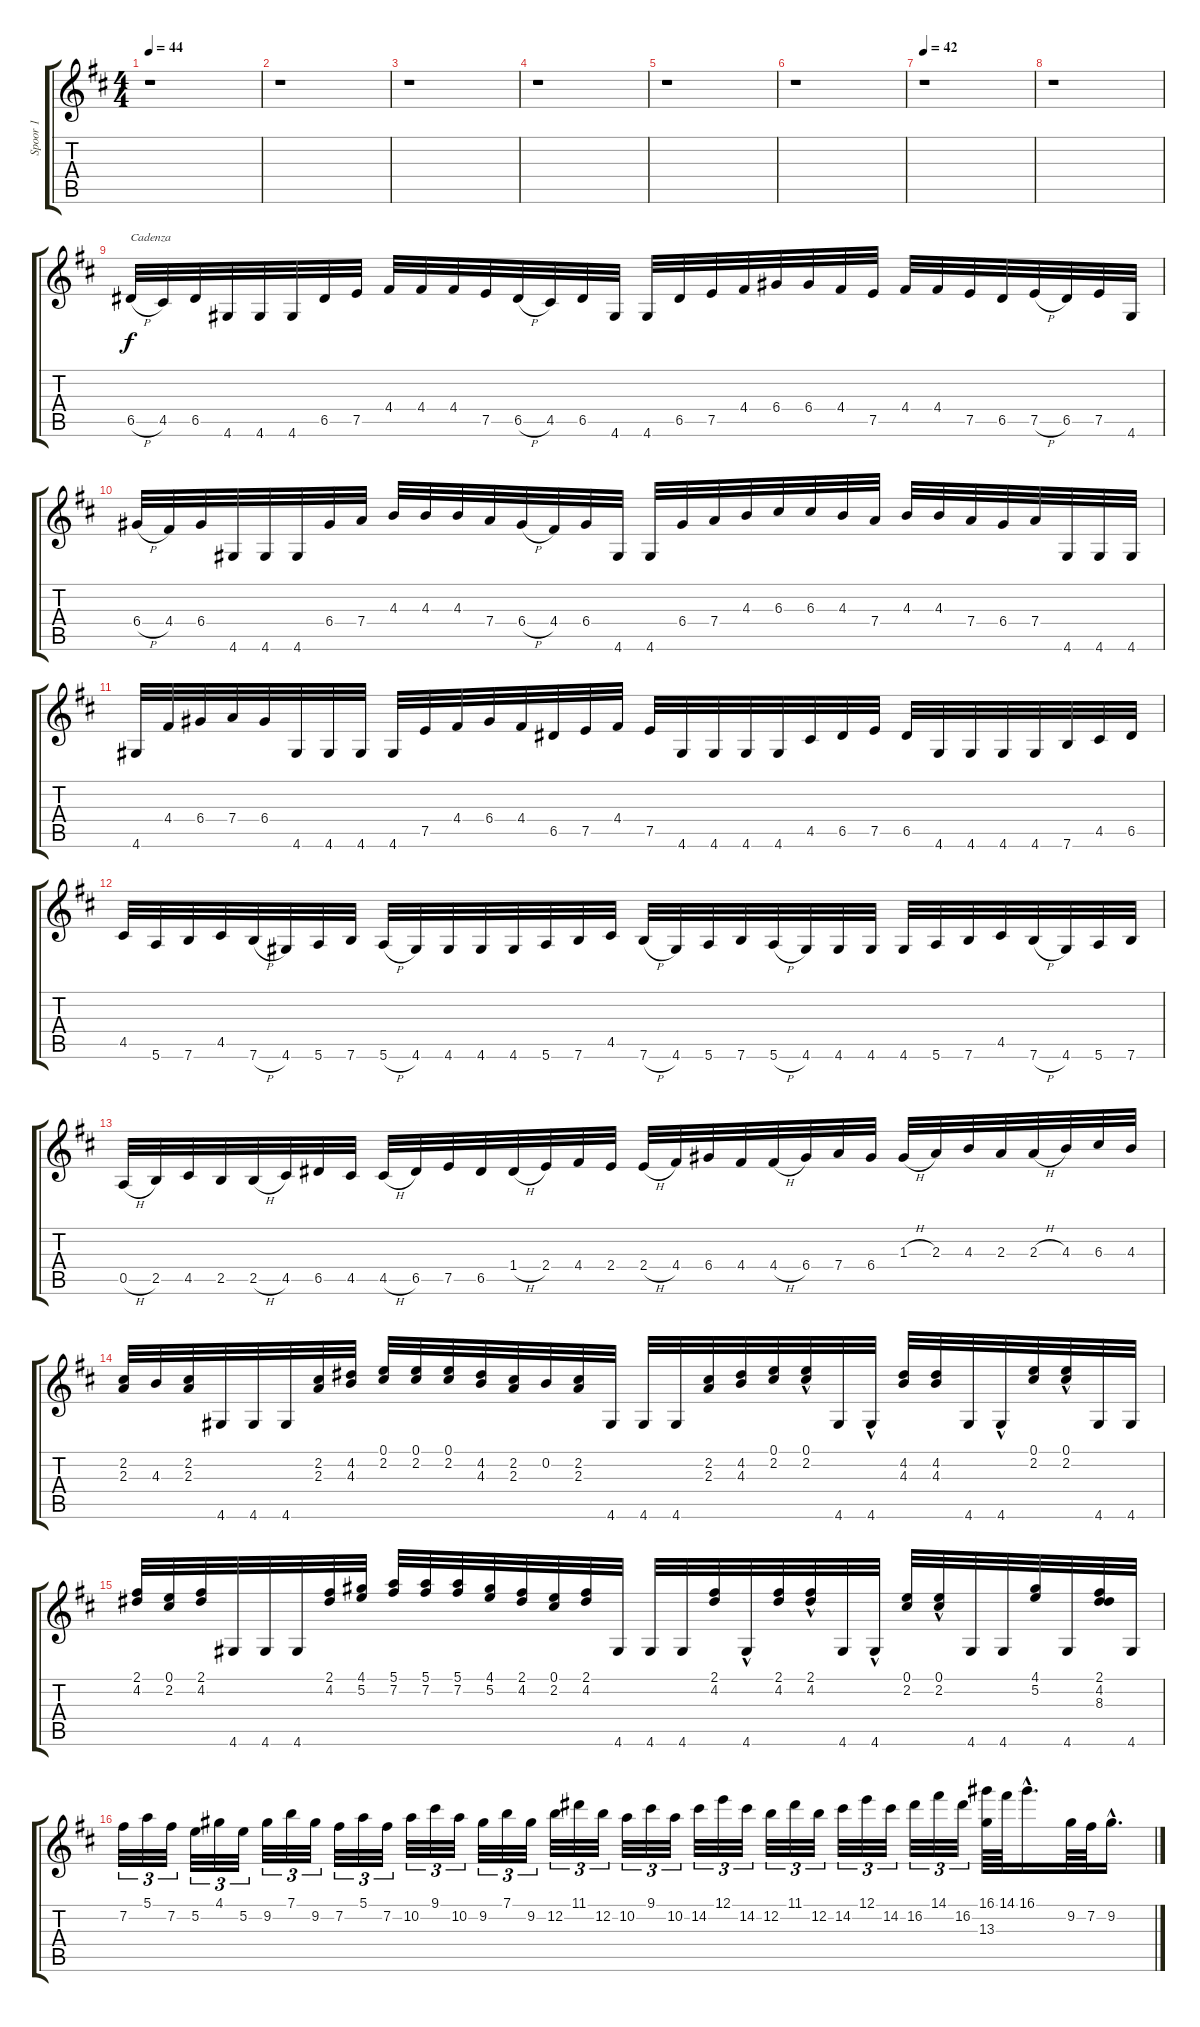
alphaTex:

\track ("Spoor 1" "Spoor 1") {instrument acousticguitarnylon}
\staff {score tabs}
\tuning (E4 B3 G3 D3 A2 E2) {hide}
\ts (4 4)
\tempo 44
\clef g2
\ks d
r.1{dy f} |
r.1 |
r.1 |
r.1 |
r.1 |
r.1 |
\tempo 42
r.1 |
r.1 |
6.5{h}.32{txt "Cadenza"} 4.5.32 6.5.32 4.6.32 4.6.32 4.6.32 6.5.32 7.5.32 4.4.32 4.4.32 4.4.32 7.5.32 6.5{h}.32 4.5.32 6.5.32 4.6.32 4.6.32 6.5.32 7.5.32 4.4.32 6.4.32 6.4.32 4.4.32 7.5.32 4.4.32 4.4.32 7.5.32 6.5.32 7.5{h}.32 6.5.32 7.5.32 4.6.32 |
6.4{h}.32 4.4.32 6.4.32 4.6.32 4.6.32 4.6.32 6.4.32 7.4.32 4.3.32 4.3.32 4.3.32 7.4.32 6.4{h}.32 4.4.32 6.4.32 4.6.32 4.6.32 6.4.32 7.4.32 4.3.32 6.3.32 6.3.32 4.3.32 7.4.32 4.3.32 4.3.32 7.4.32 6.4.32 7.4.32 4.6.32 4.6.32 4.6.32 |
4.6.32 4.4.32 6.4.32 7.4.32 6.4.32 4.6.32 4.6.32 4.6.32 4.6.32 7.5.32 4.4.32 6.4.32 4.4.32 6.5.32 7.5.32 4.4.32 7.5.32 4.6.32 4.6.32 4.6.32 4.6.32 4.5.32 6.5.32 7.5.32 6.5.32 4.6.32 4.6.32 4.6.32 4.6.32 7.6.32 4.5.32 6.5.32 |
4.5.32 5.6.32 7.6.32 4.5.32 7.6{h}.32 4.6.32 5.6.32 7.6.32 5.6{h}.32 4.6.32 4.6.32 4.6.32 4.6.32 5.6.32 7.6.32 4.5.32 7.6{h}.32 4.6.32 5.6.32 7.6.32 5.6{h}.32 4.6.32 4.6.32 4.6.32 4.6.32 5.6.32 7.6.32 4.5.32 7.6{h}.32 4.6.32 5.6.32 7.6.32 |
0.5{h}.32 2.5.32 4.5.32 2.5.32 2.5{h}.32 4.5.32 6.5.32 4.5.32 4.5{h}.32 6.5.32 7.5.32 6.5.32 1.4{h}.32 2.4.32 4.4.32 2.4.32 2.4{h}.32 4.4.32 6.4.32 4.4.32 4.4{h}.32 6.4.32 7.4.32 6.4.32 1.3{h}.32 2.3.32 4.3.32 2.3.32 2.3{h}.32 4.3.32 6.3.32 4.3.32 |
(2.2 2.3).32 4.3.32 (2.2 2.3).32 4.6.32 4.6.32 4.6.32 (2.2 2.3).32 (4.2 4.3).32 (0.1 2.2).32 (0.1 2.2).32 (0.1 2.2).32 (4.2 4.3).32 (2.2 2.3).32 0.2.32 (2.2 2.3).32 4.6.32 4.6.32 4.6.32 (2.2 2.3).32 (4.2 4.3).32 (0.1 2.2).32 (0.1 2.2{hac}).32 4.6.32 4.6{hac}.32 (4.2 4.3).32 (4.2 4.3).32 4.6.32 4.6{hac}.32 (0.1 2.2).32 (0.1 2.2{hac}).32 4.6.32 4.6.32 |
(2.1 4.2).32 (0.1 2.2).32 (2.1 4.2).32 4.6.32 4.6.32 4.6.32 (2.1 4.2).32 (4.1 5.2).32 (5.1 7.2).32 (5.1 7.2).32 (5.1 7.2).32 (4.1 5.2).32 (2.1 4.2).32 (0.1 2.2).32 (2.1 4.2).32 4.6.32 4.6.32 4.6.32 (2.1 4.2).32 4.6{hac}.32 (2.1 4.2).32 (2.1 4.2{hac}).32 4.6.32 4.6{hac}.32 (0.1 2.2).32 (0.1 2.2{hac}).32 4.6.32 4.6.32 (4.1 5.2).32 4.6.32 (2.1 4.2 8.3).32 4.6.32 |
7.2.32{tu (3 2)} 5.1.32{tu (3 2)} 7.2.32{tu (3 2)} 5.2.32{tu (3 2)} 4.1.32{tu (3 2)} 5.2.32{tu (3 2)} 9.2.32{tu (3 2)} 7.1.32{tu (3 2)} 9.2.32{tu (3 2)} 7.2.32{tu (3 2)} 5.1.32{tu (3 2)} 7.2.32{tu (3 2)} 10.2.32{tu (3 2)} 9.1.32{tu (3 2)} 10.2.32{tu (3 2)} 9.2.32{tu (3 2)} 7.1.32{tu (3 2)} 9.2.32{tu (3 2)} 12.2.32{tu (3 2)} 11.1.32{tu (3 2)} 12.2.32{tu (3 2)} 10.2.32{tu (3 2)} 9.1.32{tu (3 2)} 10.2.32{tu (3 2)} 14.2.32{tu (3 2)} 12.1.32{tu (3 2)} 14.2.32{tu (3 2)} 12.2.32{tu (3 2)} 11.1.32{tu (3 2)} 12.2.32{tu (3 2)} 14.2.32{tu (3 2)} 12.1.32{tu (3 2)} 14.2.32{tu (3 2)} 16.2.32{tu (3 2)} 14.1.32{tu (3 2)} 16.2.32{tu (3 2)} (16.1 13.3).64 14.1.64 16.1{hac}.16{d} 9.2.64 7.2.64 9.2{hac}.16{d}
